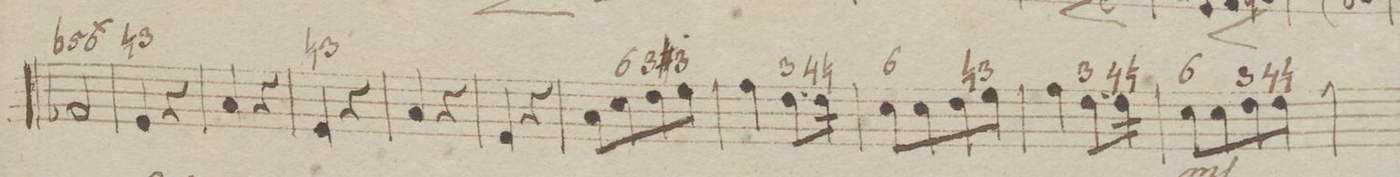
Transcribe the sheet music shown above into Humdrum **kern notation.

**kern	**fba	**dynam
*I"Organ.	*	*
*clefF4	*	*
*k[b-]	*	*
2AA-X/	-5	.
.	6\	.
=58	=58	=58
4GG/	n3	.
4r	.	.
=59	=59	=59
4C/	.	.
4r	.	.
=60	=60	=60
4GG/	n3	.
4r	.	.
=61	=61	=61
4C/	.	.
4r	.	.
=62	=62	=62
4GG/	.	.
4r	.	.
=63	=63	=63
8C\L	.	.
8E\	6	.
8F\	3	.
8G\J	#3	.
=64	=64	=64
4A\	.	.
8.F\L	3	.
16F\Jk	n4r	.
=65	=65	=65
8E\L	6	.
8E\	.	.
8F\	.	.
8G\J	n3	.
=66	=66	=66
4A\	.	.
8.F\L	3	.
16F\Jk	n4r	.
=67	=67	=67
8E\L	6	mf
8E\	.	.
8F\	3	.
8F\J	n4r	.
=68	=68	=68
*-	*-	*-
